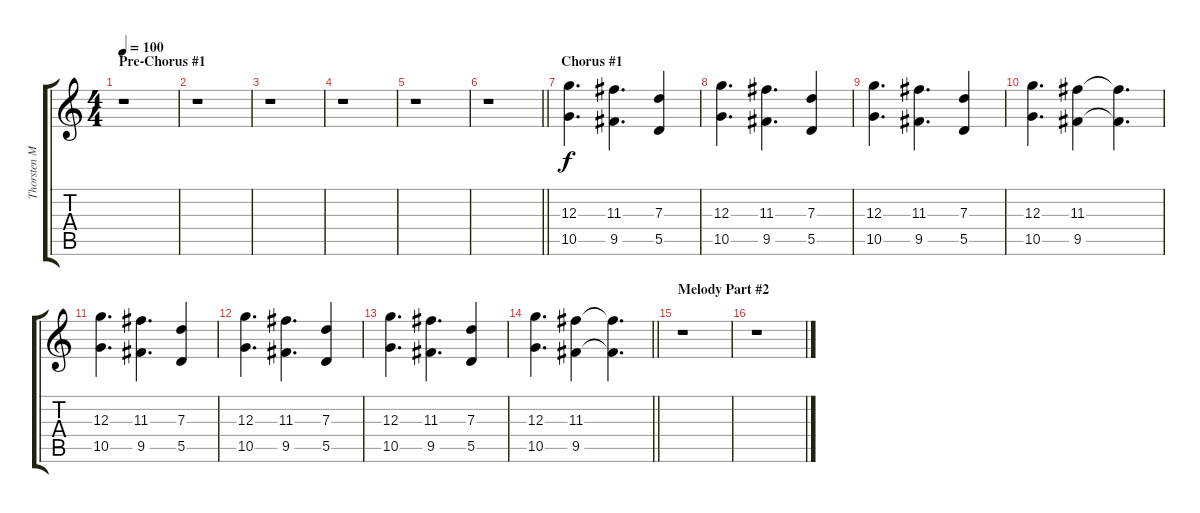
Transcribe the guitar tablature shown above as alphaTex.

\track ("Thorsten Mewes" "Thorsten M") {instrument electricguitarclean}
\staff {score tabs}
\tuning (E4 B3 G3 D3 A2 E2) {hide}
\ts (4 4)
\section ("" "Pre-Chorus #1")
\tempo 100
\clef g2
\ks c
r.1{dy f} |
r.1 |
r.1 |
r.1 |
r.1 |
\barLineRight lightlight
r.1 |
\section ("" "Chorus #1")
(12.3 10.5).4{d volume 8 instrument distortionguitar} (11.3 9.5).4{d} (7.3 5.5).4 |
(12.3 10.5).4{d} (11.3 9.5).4{d} (7.3 5.5).4 |
(12.3 10.5).4{d} (11.3 9.5).4{d} (7.3 5.5).4 |
(12.3 10.5).4{d} (11.3 9.5).4 (11.3{t} 9.5{t}).4{d} |
(12.3 10.5).4{d} (11.3 9.5).4{d} (7.3 5.5).4 |
(12.3 10.5).4{d} (11.3 9.5).4{d} (7.3 5.5).4 |
(12.3 10.5).4{d} (11.3 9.5).4{d} (7.3 5.5).4 |
\barLineRight lightlight
(12.3 10.5).4{d} (11.3 9.5).4 (11.3{t} 9.5{t}).4{d} |
\section ("" "Melody Part #2")
r.1 |
r.1
